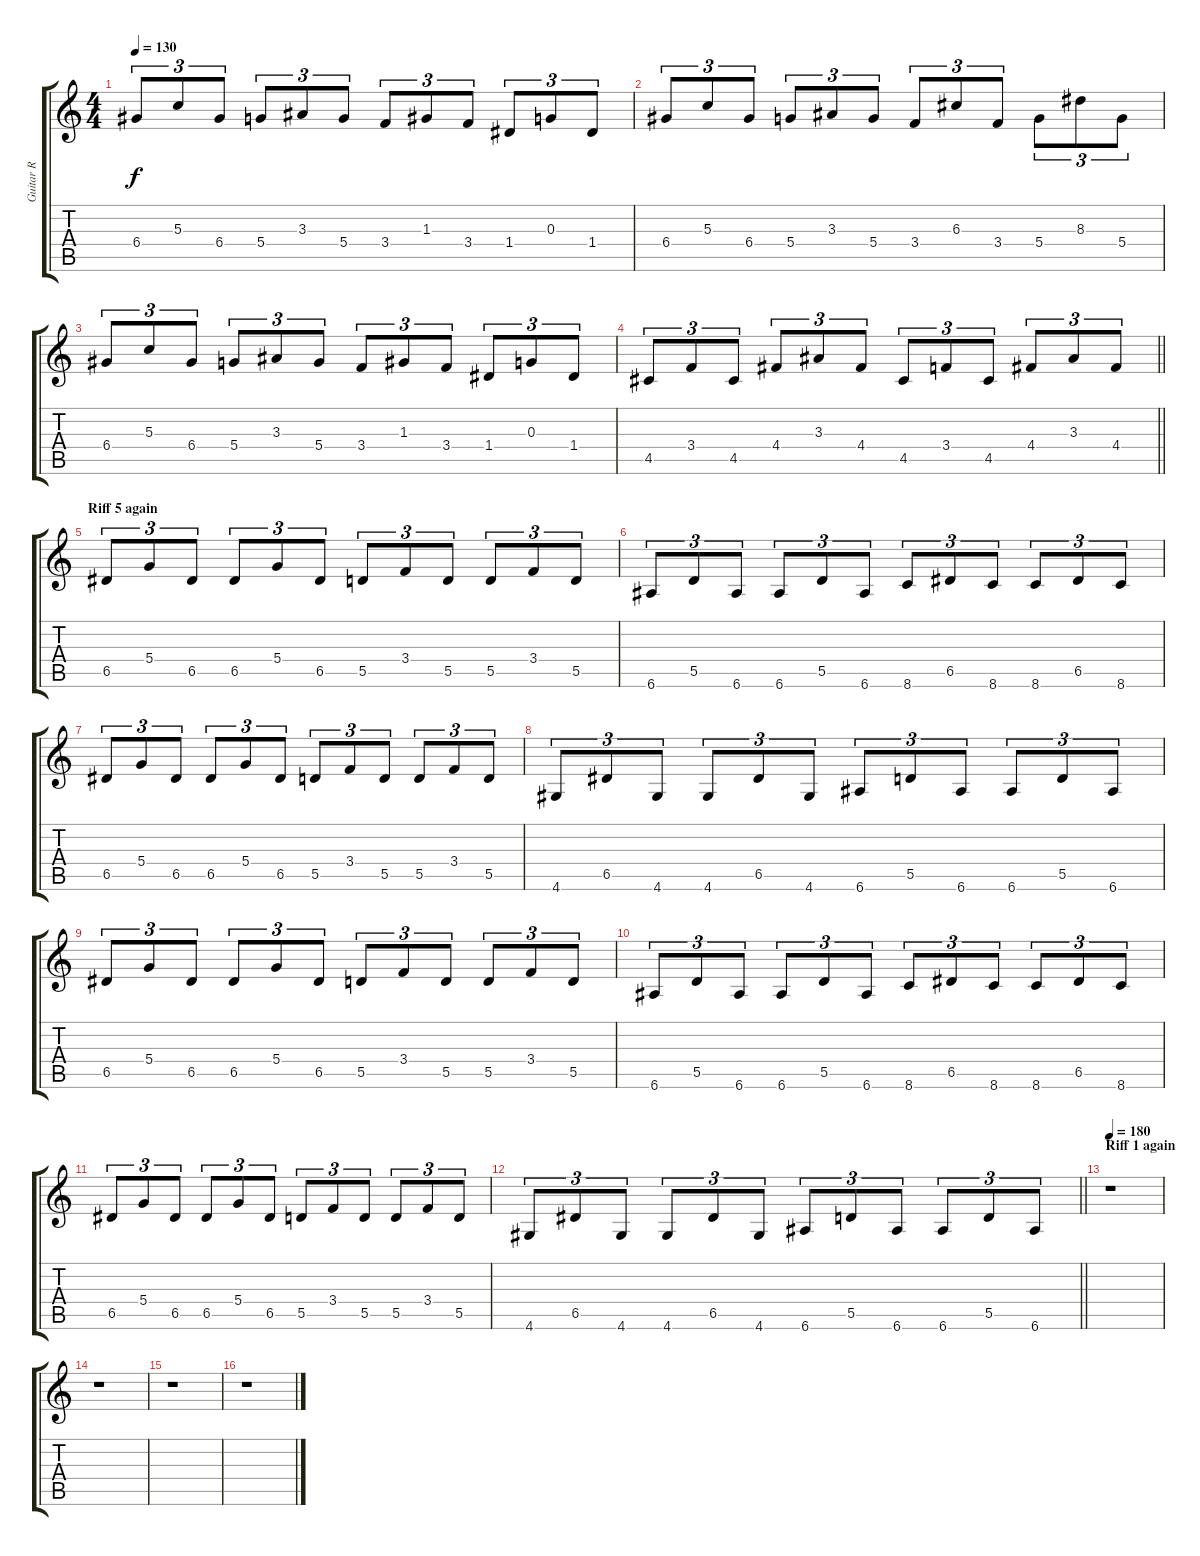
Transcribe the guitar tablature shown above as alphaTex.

\track ("Guitar R" "Guitar R") {instrument distortionguitar}
\staff {score tabs}
\tuning (E4 B3 G3 D3 A2 E2) {hide}
\ts (4 4)
\tempo 130
\clef g2
\ks c
6.4.8{tu (3 2) dy f} 5.3.8{tu (3 2)} 6.4.8{tu (3 2)} 5.4.8{tu (3 2)} 3.3.8{tu (3 2)} 5.4.8{tu (3 2)} 3.4.8{tu (3 2)} 1.3.8{tu (3 2)} 3.4.8{tu (3 2)} 1.4.8{tu (3 2)} 0.3.8{tu (3 2)} 1.4.8{tu (3 2)} |
6.4.8{tu (3 2)} 5.3.8{tu (3 2)} 6.4.8{tu (3 2)} 5.4.8{tu (3 2)} 3.3.8{tu (3 2)} 5.4.8{tu (3 2)} 3.4.8{tu (3 2)} 6.3.8{tu (3 2)} 3.4.8{tu (3 2)} 5.4.8{tu (3 2)} 8.3.8{tu (3 2)} 5.4.8{tu (3 2)} |
6.4.8{tu (3 2)} 5.3.8{tu (3 2)} 6.4.8{tu (3 2)} 5.4.8{tu (3 2)} 3.3.8{tu (3 2)} 5.4.8{tu (3 2)} 3.4.8{tu (3 2)} 1.3.8{tu (3 2)} 3.4.8{tu (3 2)} 1.4.8{tu (3 2)} 0.3.8{tu (3 2)} 1.4.8{tu (3 2)} |
\barLineRight lightlight
4.5.8{tu (3 2)} 3.4.8{tu (3 2)} 4.5.8{tu (3 2)} 4.4.8{tu (3 2)} 3.3.8{tu (3 2)} 4.4.8{tu (3 2)} 4.5.8{tu (3 2)} 3.4.8{tu (3 2)} 4.5.8{tu (3 2)} 4.4.8{tu (3 2)} 3.3.8{tu (3 2)} 4.4.8{tu (3 2)} |
\section ("" "Riff 5 again")
6.5.8{tu (3 2)} 5.4.8{tu (3 2)} 6.5.8{tu (3 2)} 6.5.8{tu (3 2)} 5.4.8{tu (3 2)} 6.5.8{tu (3 2)} 5.5.8{tu (3 2)} 3.4.8{tu (3 2)} 5.5.8{tu (3 2)} 5.5.8{tu (3 2)} 3.4.8{tu (3 2)} 5.5.8{tu (3 2)} |
6.6.8{tu (3 2)} 5.5.8{tu (3 2)} 6.6.8{tu (3 2)} 6.6.8{tu (3 2)} 5.5.8{tu (3 2)} 6.6.8{tu (3 2)} 8.6.8{tu (3 2)} 6.5.8{tu (3 2)} 8.6.8{tu (3 2)} 8.6.8{tu (3 2)} 6.5.8{tu (3 2)} 8.6.8{tu (3 2)} |
6.5.8{tu (3 2)} 5.4.8{tu (3 2)} 6.5.8{tu (3 2)} 6.5.8{tu (3 2)} 5.4.8{tu (3 2)} 6.5.8{tu (3 2)} 5.5.8{tu (3 2)} 3.4.8{tu (3 2)} 5.5.8{tu (3 2)} 5.5.8{tu (3 2)} 3.4.8{tu (3 2)} 5.5.8{tu (3 2)} |
4.6.8{tu (3 2)} 6.5.8{tu (3 2)} 4.6.8{tu (3 2)} 4.6.8{tu (3 2)} 6.5.8{tu (3 2)} 4.6.8{tu (3 2)} 6.6.8{tu (3 2)} 5.5.8{tu (3 2)} 6.6.8{tu (3 2)} 6.6.8{tu (3 2)} 5.5.8{tu (3 2)} 6.6.8{tu (3 2)} |
6.5.8{tu (3 2)} 5.4.8{tu (3 2)} 6.5.8{tu (3 2)} 6.5.8{tu (3 2)} 5.4.8{tu (3 2)} 6.5.8{tu (3 2)} 5.5.8{tu (3 2)} 3.4.8{tu (3 2)} 5.5.8{tu (3 2)} 5.5.8{tu (3 2)} 3.4.8{tu (3 2)} 5.5.8{tu (3 2)} |
6.6.8{tu (3 2)} 5.5.8{tu (3 2)} 6.6.8{tu (3 2)} 6.6.8{tu (3 2)} 5.5.8{tu (3 2)} 6.6.8{tu (3 2)} 8.6.8{tu (3 2)} 6.5.8{tu (3 2)} 8.6.8{tu (3 2)} 8.6.8{tu (3 2)} 6.5.8{tu (3 2)} 8.6.8{tu (3 2)} |
6.5.8{tu (3 2)} 5.4.8{tu (3 2)} 6.5.8{tu (3 2)} 6.5.8{tu (3 2)} 5.4.8{tu (3 2)} 6.5.8{tu (3 2)} 5.5.8{tu (3 2)} 3.4.8{tu (3 2)} 5.5.8{tu (3 2)} 5.5.8{tu (3 2)} 3.4.8{tu (3 2)} 5.5.8{tu (3 2)} |
\barLineRight lightlight
4.6.8{tu (3 2)} 6.5.8{tu (3 2)} 4.6.8{tu (3 2)} 4.6.8{tu (3 2)} 6.5.8{tu (3 2)} 4.6.8{tu (3 2)} 6.6.8{tu (3 2)} 5.5.8{tu (3 2)} 6.6.8{tu (3 2)} 6.6.8{tu (3 2)} 5.5.8{tu (3 2)} 6.6.8{tu (3 2)} |
\section ("" "Riff 1 again")
\tempo 180
r.1 |
r.1 |
r.1 |
r.1
